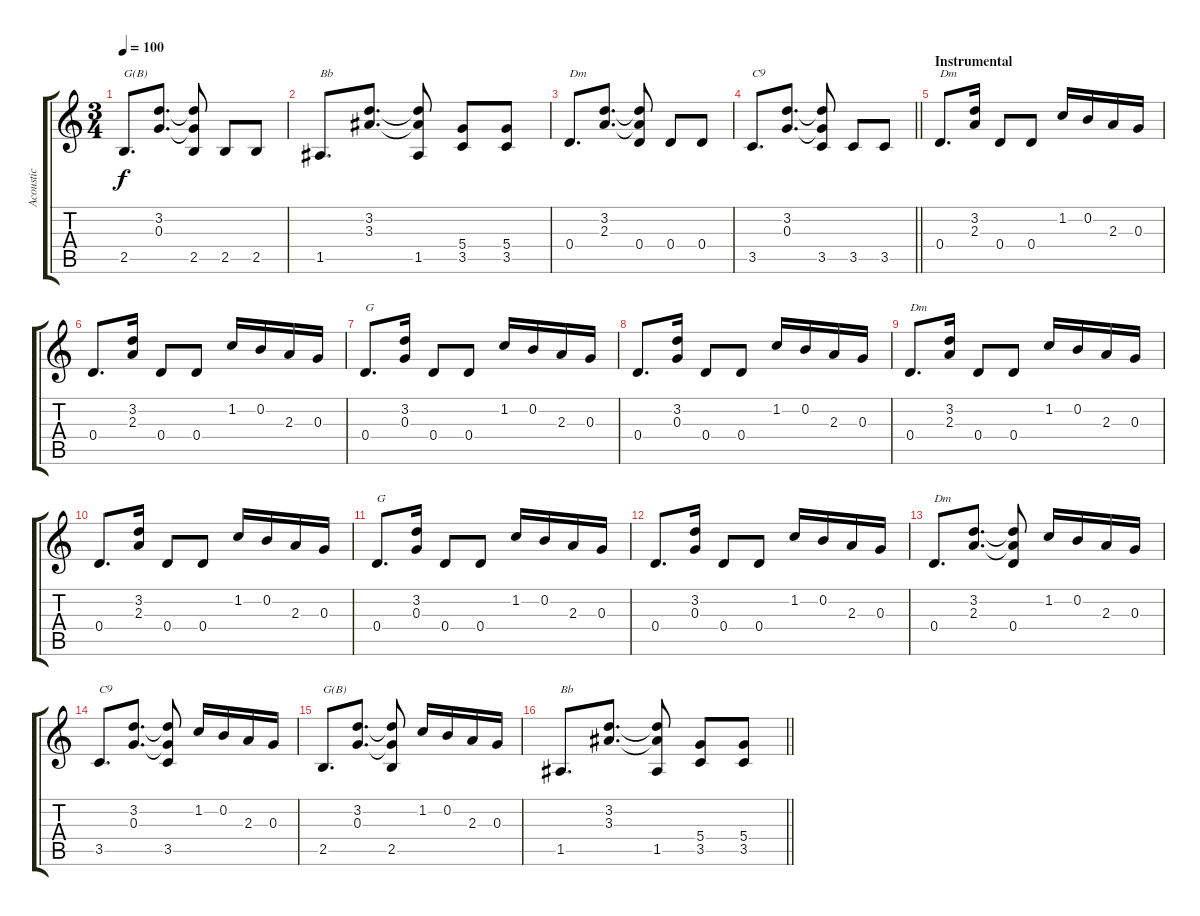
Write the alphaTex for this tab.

\track ("Acoustic" "Acoustic") {instrument acousticguitarsteel}
\staff {score tabs}
\tuning (E4 B3 G3 D3 A2 E2) {hide}
\ts (3 4)
\tempo 100
\clef g2
\ks c
2.5.8{d txt "G(B)" dy f} (3.2 0.3).8{d} (3.2{t} 0.3{t} 2.5).8 2.5.8 2.5.8 |
1.5.8{d txt "Bb"} (3.2 3.3).8{d} (3.2{t} 3.3{t} 1.5).8 (5.4 3.5).8 (5.4 3.5).8 |
0.4.8{d txt "Dm"} (3.2 2.3).8{d} (3.2{t} 2.3{t} 0.4).8 0.4.8 0.4.8 |
\barLineRight lightlight
3.5.8{d txt "C9"} (3.2 0.3).8{d} (3.2{t} 0.3{t} 3.5).8 3.5.8 3.5.8 |
\section ("" "Instrumental")
0.4.8{d txt "Dm"} (3.2 2.3).16 0.4.8 0.4.8 1.2.16 0.2.16 2.3.16 0.3.16 |
0.4.8{d} (3.2 2.3).16 0.4.8 0.4.8 1.2.16 0.2.16 2.3.16 0.3.16 |
0.4.8{d txt "G"} (3.2 0.3).16 0.4.8 0.4.8 1.2.16 0.2.16 2.3.16 0.3.16 |
0.4.8{d} (3.2 0.3).16 0.4.8 0.4.8 1.2.16 0.2.16 2.3.16 0.3.16 |
0.4.8{d txt "Dm"} (3.2 2.3).16 0.4.8 0.4.8 1.2.16 0.2.16 2.3.16 0.3.16 |
0.4.8{d} (3.2 2.3).16 0.4.8 0.4.8 1.2.16 0.2.16 2.3.16 0.3.16 |
0.4.8{d txt "G"} (3.2 0.3).16 0.4.8 0.4.8 1.2.16 0.2.16 2.3.16 0.3.16 |
0.4.8{d} (3.2 0.3).16 0.4.8 0.4.8 1.2.16 0.2.16 2.3.16 0.3.16 |
0.4.8{d txt "Dm"} (3.2 2.3).8{d} (3.2{t} 2.3{t} 0.4).8 1.2.16 0.2.16 2.3.16 0.3.16 |
3.5.8{d txt "C9"} (3.2 0.3).8{d} (3.2{t} 0.3{t} 3.5).8 1.2.16 0.2.16 2.3.16 0.3.16 |
2.5.8{d txt "G(B)"} (3.2 0.3).8{d} (3.2{t} 0.3{t} 2.5).8 1.2.16 0.2.16 2.3.16 0.3.16 |
\barLineRight lightlight
1.5.8{d txt "Bb"} (3.2 3.3).8{d} (3.2{t} 3.3{t} 1.5).8 (5.4 3.5).8 (5.4 3.5).8
